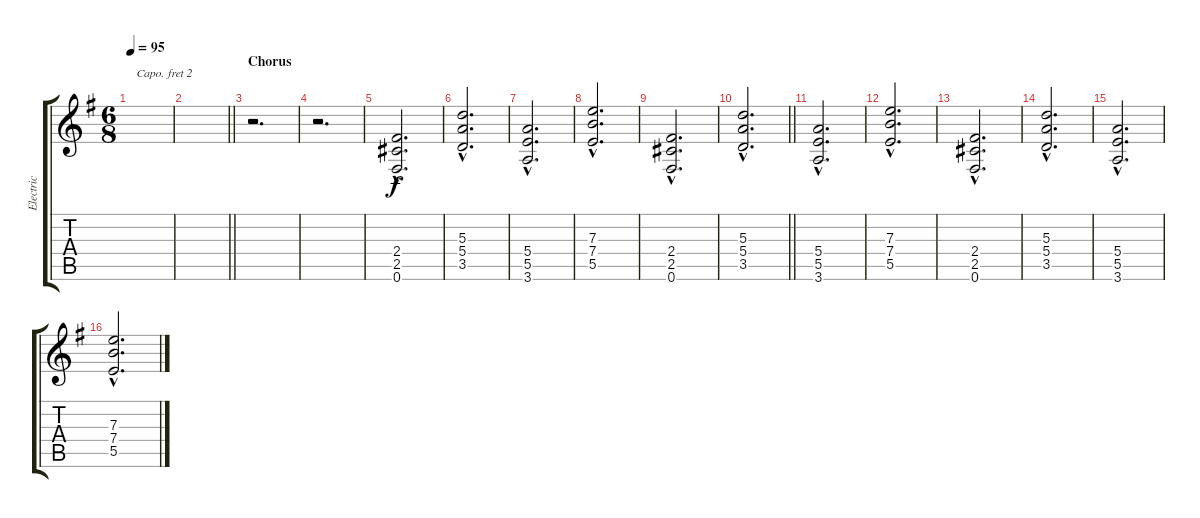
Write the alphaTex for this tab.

\track ("Electric" "Electric") {instrument distortionguitar}
\staff {score tabs}
\capo 2
\tuning (E4 B3 G3 D3 A2 E2) {hide}
\ts (6 8)
\tempo 95
\clef g2
\ks g
|
\barLineRight lightlight
|
\section ("" "Chorus")
r.2{d} |
r.2{d} |
(2.4{hac} 2.5{hac} 0.6{hac}).2{d} |
(5.3{hac} 5.4{hac} 3.5{hac}).2{d} |
(5.4{hac} 5.5{hac} 3.6{hac}).2{d} |
(7.3{hac} 7.4{hac} 5.5{hac}).2{d} |
(2.4{hac} 2.5{hac} 0.6{hac}).2{d} |
\barLineRight lightlight
(5.3{hac} 5.4{hac} 3.5{hac}).2{d} |
(5.4{hac} 5.5{hac} 3.6{hac}).2{d} |
(7.3{hac} 7.4{hac} 5.5{hac}).2{d} |
(2.4{hac} 2.5{hac} 0.6{hac}).2{d} |
(5.3{hac} 5.4{hac} 3.5{hac}).2{d} |
(5.4{hac} 5.5{hac} 3.6{hac}).2{d} |
(7.3{hac} 7.4{hac} 5.5{hac}).2{d}
